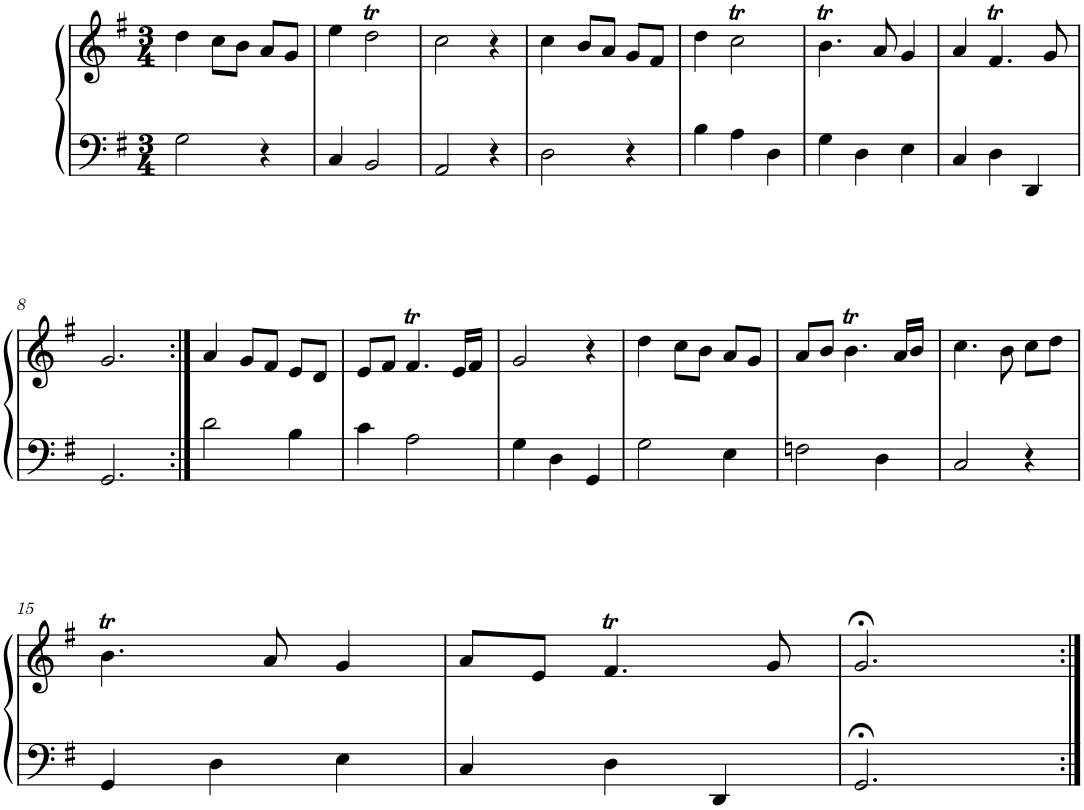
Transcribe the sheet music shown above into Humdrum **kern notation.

**kern	**kern
*part1	*part1
*staff2	*staff1
*I"Piano, Piano	*
*I'Pno.	*
*clefF4	*clefG2
*k[f#]	*k[f#]
*M3/4	*M3/4
=1	=1
2G\	4dd\
.	8cc\L
.	8b\J
4r	8a/L
.	8g/J
=2	=2
4C/	4ee\
2BB/	2ddT\
=3	=3
2AA/	2cc\
4r	4r
=4	=4
2D\	4cc\
.	8b/L
.	8a/J
4r	8g/L
.	8f#/J
=5	=5
4B\	4dd\
4A\	2ccT\
4D\	.
=6	=6
4G\	4.bt\
4D\	.
.	8a/
4E\	4g/
=7	=7
4C/	4a/
4D\	4.f#t/
4DD/	.
.	8g/
!!LO:LB:g=z
=8	=8
2.GG/	2.g/
=9:|!	=9:|!
2d\	4a/
.	8g/L
.	8f#/J
4B\	8e/L
.	8d/J
=10	=10
4c\	8e/L
.	8f#/J
2A\	4.f#t/
.	16e/LL
.	16f#/JJ
=11	=11
4G\	2g/
4D\	.
4GG/	4r
=12	=12
2G\	4dd\
.	8cc\L
.	8b\J
4E\	8a/L
.	8g/J
=13	=13
2Fn\	8a/L
.	8b/J
.	4.bt\
4D\	.
.	16a/LL
.	16b/JJ
=14	=14
2C/	4.cc\
.	8b\
4r	8cc\L
.	8dd\J
!!LO:LB:g=z
=15	=15
4GG/	4.bt\
4D\	.
.	8a/
4E\	4g/
=16	=16
4C/	8a/L
.	8e/J
4D\	4.f#t/
4DD/	.
.	8g/
=17	=17
2.GG;</	2.g;</
=:|!	=:|!
*-	*-
